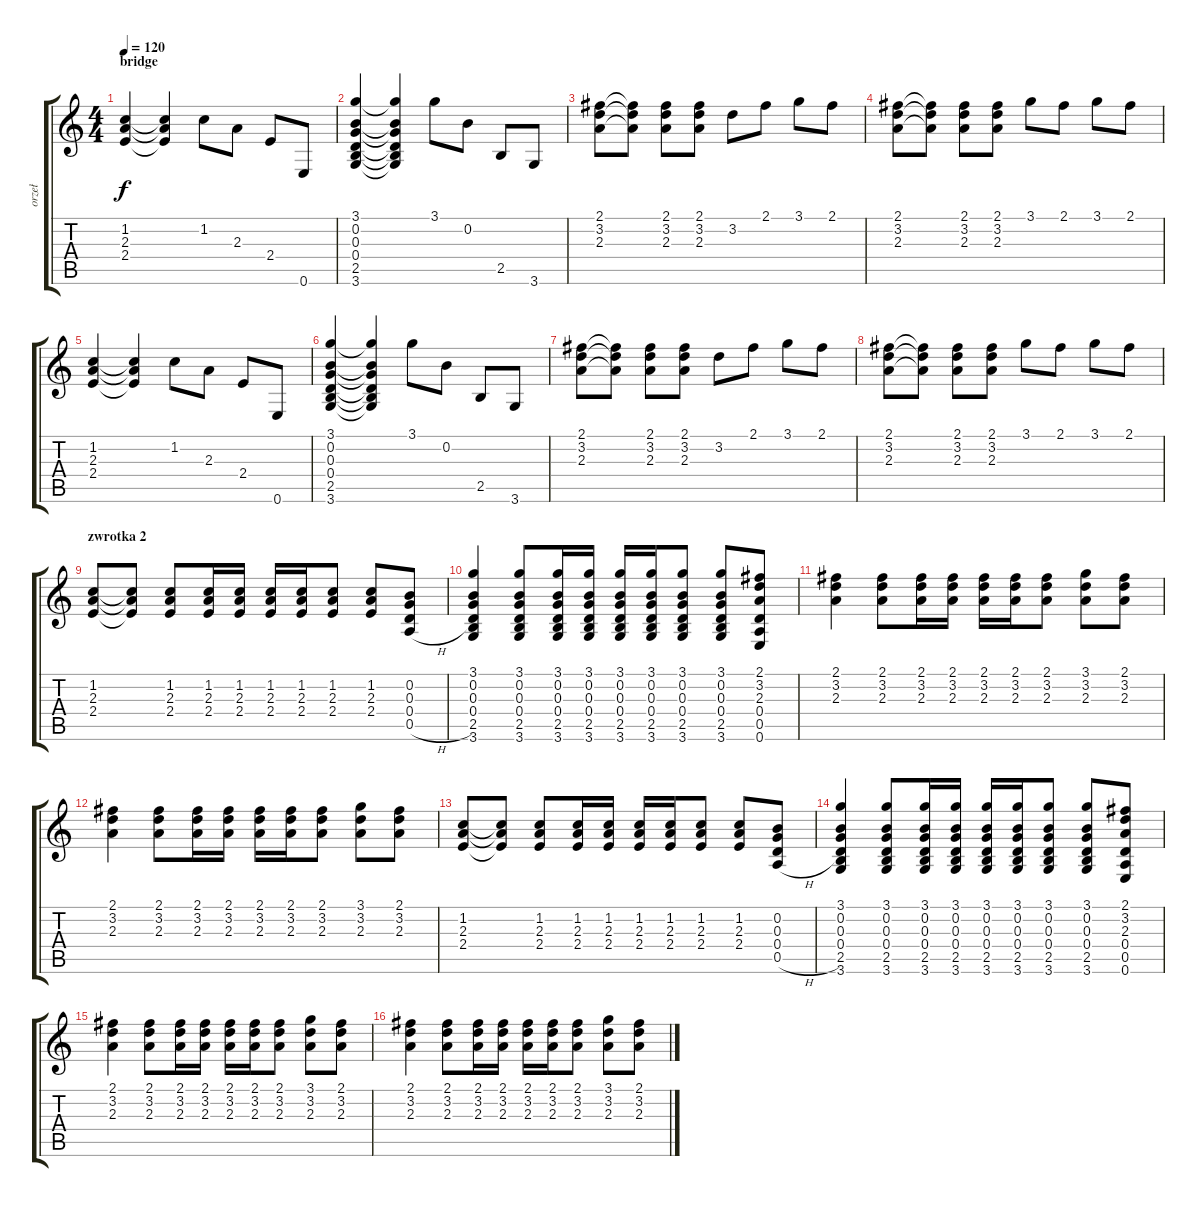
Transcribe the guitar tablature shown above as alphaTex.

\track ("orzeł" "orzeł") {instrument electricguitarclean}
\staff {score tabs}
\tuning (E4 B3 G3 D3 A2 E2) {hide}
\ts (4 4)
\section ("" "bridge")
\tempo 120
\clef g2
\ks c
(1.2 2.3 2.4).4{dy f} (1.2{t} 2.3{t} 2.4{t}).4 1.2.8 2.3.8 2.4.8 0.6.8 |
(3.1 0.2 0.3 0.4 2.5 3.6).4 (3.1{t} 0.2{t} 0.3{t} 0.4{t} 2.5{t} 3.6{t}).4 3.1.8 0.2.8 2.5.8 3.6.8 |
(2.1 3.2 2.3).8 (2.1{t} 3.2{t} 2.3{t}).8 (2.1 3.2 2.3).8 (2.1 3.2 2.3).8 3.2.8 2.1.8 3.1.8 2.1.8 |
(2.1 3.2 2.3).8 (2.1{t} 3.2{t} 2.3{t}).8 (2.1 3.2 2.3).8 (2.1 3.2 2.3).8 3.1.8 2.1.8 3.1.8 2.1.8 |
(1.2 2.3 2.4).4 (1.2{t} 2.3{t} 2.4{t}).4 1.2.8 2.3.8 2.4.8 0.6.8 |
(3.1 0.2 0.3 0.4 2.5 3.6).4 (3.1{t} 0.2{t} 0.3{t} 0.4{t} 2.5{t} 3.6{t}).4 3.1.8 0.2.8 2.5.8 3.6.8 |
(2.1 3.2 2.3).8 (2.1{t} 3.2{t} 2.3{t}).8 (2.1 3.2 2.3).8 (2.1 3.2 2.3).8 3.2.8 2.1.8 3.1.8 2.1.8 |
(2.1 3.2 2.3).8 (2.1{t} 3.2{t} 2.3{t}).8 (2.1 3.2 2.3).8 (2.1 3.2 2.3).8 3.1.8 2.1.8 3.1.8 2.1.8 |
\section ("" "zwrotka 2")
(1.2 2.3 2.4).8 (1.2{t} 2.3{t} 2.4{t}).8 (1.2 2.3 2.4).8 (1.2 2.3 2.4).16 (1.2 2.3 2.4).16 (1.2 2.3 2.4).16 (1.2 2.3 2.4).16 (1.2 2.3 2.4).8 (1.2 2.3 2.4).8 (0.2 0.3 0.4 0.5{h}).8 |
(3.1 0.2 0.3 0.4 2.5 3.6).4 (3.1 0.2 0.3 0.4 2.5 3.6).8 (3.1 0.2 0.3 0.4 2.5 3.6).16 (3.1 0.2 0.3 0.4 2.5 3.6).16 (3.1 0.2 0.3 0.4 2.5 3.6).16 (3.1 0.2 0.3 0.4 2.5 3.6).16 (3.1 0.2 0.3 0.4 2.5 3.6).8 (3.1 0.2 0.3 0.4 2.5 3.6).8 (2.1 3.2 2.3 0.4 0.5 0.6).8 |
(2.1 3.2 2.3).4 (2.1 3.2 2.3).8 (2.1 3.2 2.3).16 (2.1 3.2 2.3).16 (2.1 3.2 2.3).16 (2.1 3.2 2.3).16 (2.1 3.2 2.3).8 (3.1 3.2 2.3).8 (2.1 3.2 2.3).8 |
(2.1 3.2 2.3).4 (2.1 3.2 2.3).8 (2.1 3.2 2.3).16 (2.1 3.2 2.3).16 (2.1 3.2 2.3).16 (2.1 3.2 2.3).16 (2.1 3.2 2.3).8 (3.1 3.2 2.3).8 (2.1 3.2 2.3).8 |
(1.2 2.3 2.4).8 (1.2{t} 2.3{t} 2.4{t}).8 (1.2 2.3 2.4).8 (1.2 2.3 2.4).16 (1.2 2.3 2.4).16 (1.2 2.3 2.4).16 (1.2 2.3 2.4).16 (1.2 2.3 2.4).8 (1.2 2.3 2.4).8 (0.2 0.3 0.4 0.5{h}).8 |
(3.1 0.2 0.3 0.4 2.5 3.6).4 (3.1 0.2 0.3 0.4 2.5 3.6).8 (3.1 0.2 0.3 0.4 2.5 3.6).16 (3.1 0.2 0.3 0.4 2.5 3.6).16 (3.1 0.2 0.3 0.4 2.5 3.6).16 (3.1 0.2 0.3 0.4 2.5 3.6).16 (3.1 0.2 0.3 0.4 2.5 3.6).8 (3.1 0.2 0.3 0.4 2.5 3.6).8 (2.1 3.2 2.3 0.4 0.5 0.6).8 |
(2.1 3.2 2.3).4 (2.1 3.2 2.3).8 (2.1 3.2 2.3).16 (2.1 3.2 2.3).16 (2.1 3.2 2.3).16 (2.1 3.2 2.3).16 (2.1 3.2 2.3).8 (3.1 3.2 2.3).8 (2.1 3.2 2.3).8 |
(2.1 3.2 2.3).4 (2.1 3.2 2.3).8 (2.1 3.2 2.3).16 (2.1 3.2 2.3).16 (2.1 3.2 2.3).16 (2.1 3.2 2.3).16 (2.1 3.2 2.3).8 (3.1 3.2 2.3).8 (2.1 3.2 2.3).8
